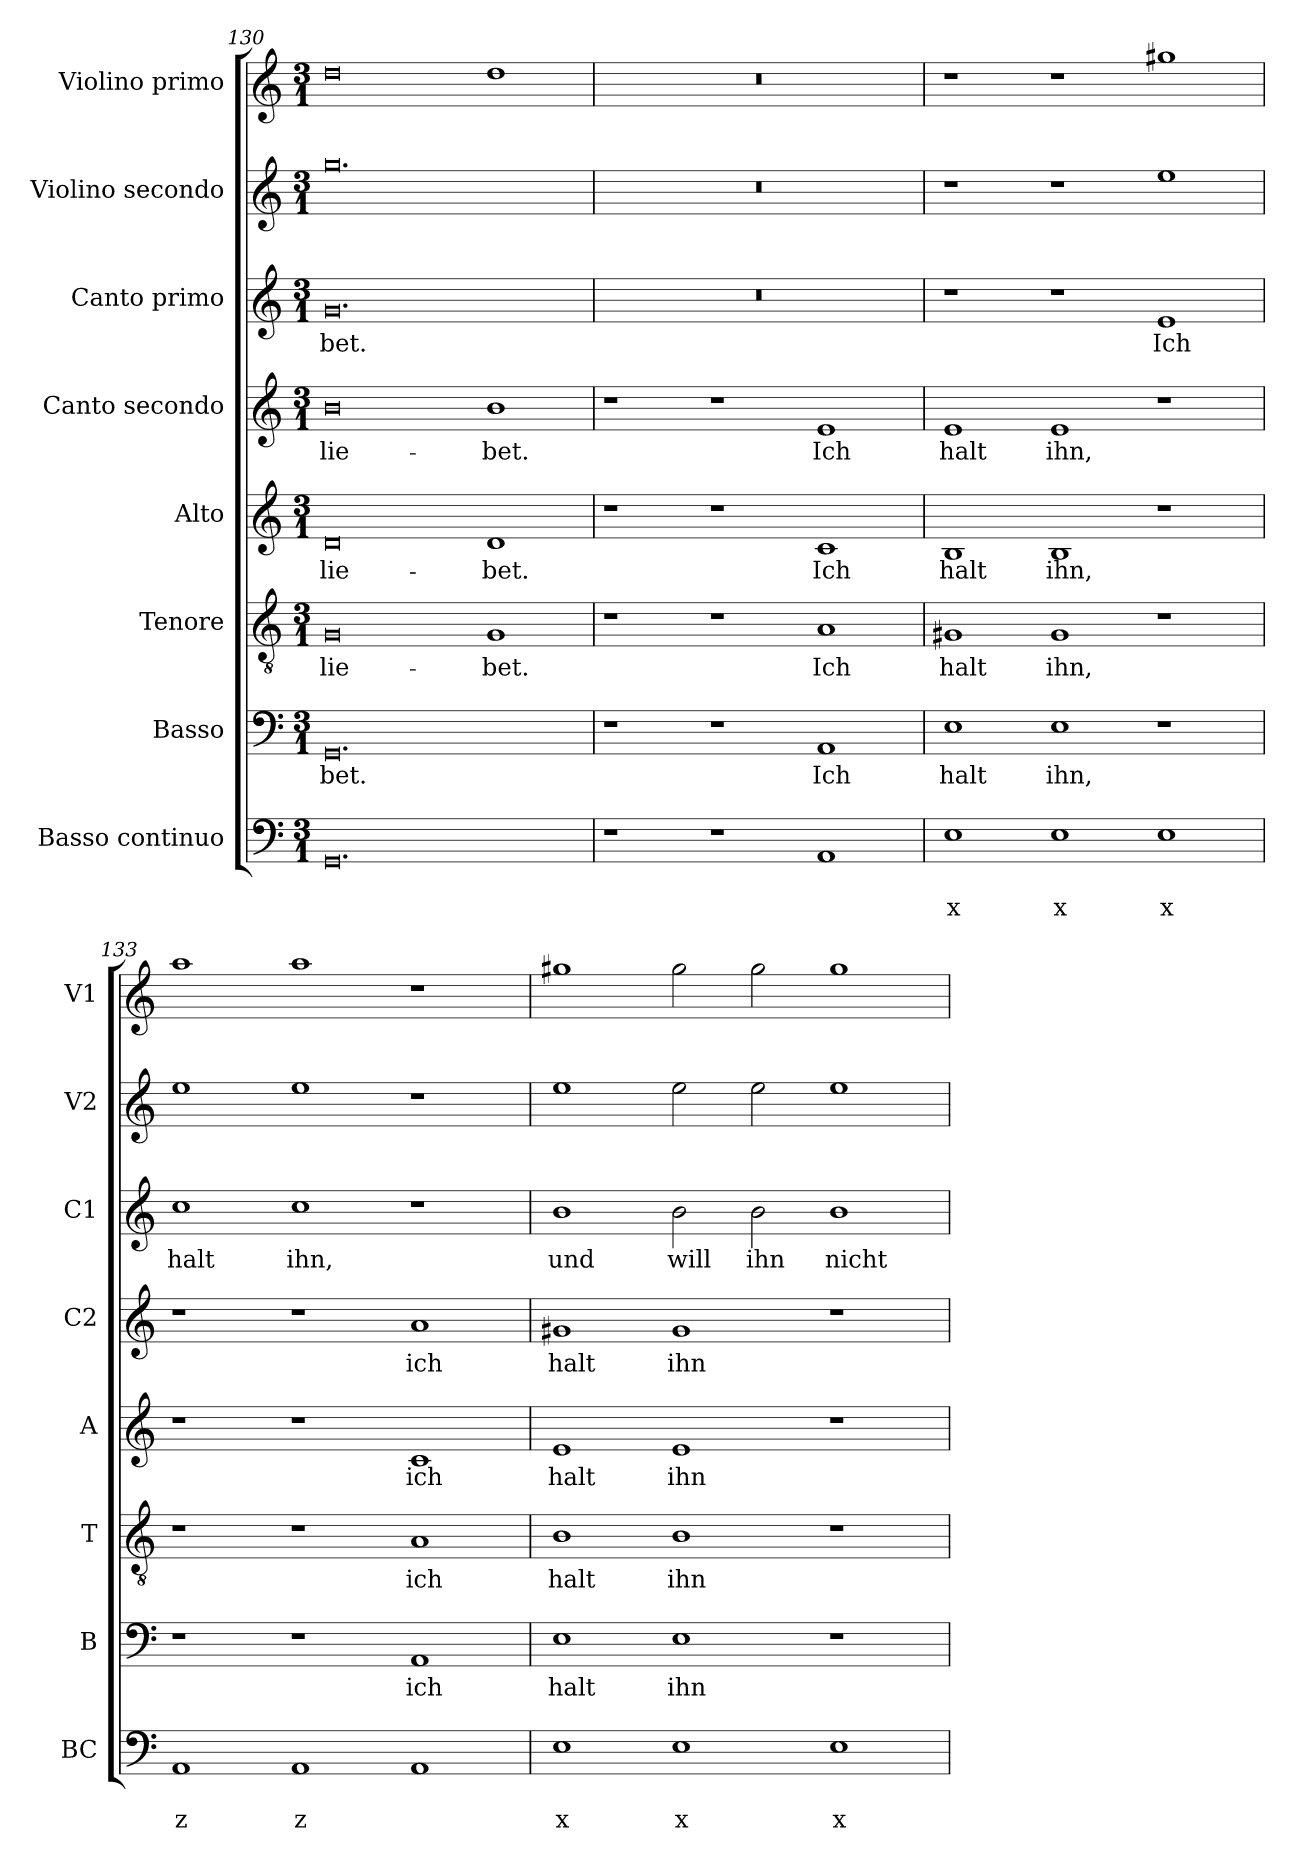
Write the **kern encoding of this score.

**kern	**text	**text	**kern	**text	**kern	**text	**kern	**text	**kern	**text	**kern	**text	**kern	**kern
*part8	*part8	*part8	*part7	*part7	*part6	*part6	*part5	*part5	*part4	*part4	*part3	*part3	*part2	*part1
*staff8	*staff8	*staff8	*staff7	*staff7	*staff6	*staff6	*staff5	*staff5	*staff4	*staff4	*staff3	*staff3	*staff2	*staff1
*I"Basso continuo	*	*	*I"Basso	*	*I"Tenore	*	*I"Alto	*	*I"Canto secondo	*	*I"Canto primo	*	*I"Violino secondo	*I"Violino primo
*I'BC	*	*	*I'B	*	*I'T	*	*I'A	*	*I'C2	*	*I'C1	*	*I'V2	*I'V1
*clefF4	*	*	*clefF4	*	*clefGv2	*	*clefG2	*	*clefG2	*	*clefG2	*	*clefG2	*clefG2
*k[]	*	*	*k[]	*	*k[]	*	*k[]	*	*k[]	*	*k[]	*	*k[]	*k[]
*C:	*	*	*C:	*	*C:	*	*C:	*	*C:	*	*C:	*	*C:	*C:
*M3/1	*	*	*M3/1	*	*M3/1	*	*M3/1	*	*M3/1	*	*M3/1	*	*M3/1	*M3/1
=130	=130	=130	=130	=130	=130	=130	=130	=130	=130	=130	=130	=130	=130	=130
!	!	!	!	!LO:LY:b	!	!LO:LY:b	!	!LO:LY:b	!	!LO:LY:b	!	!LO:LY:b	!	!
0.GG	.	.	0.GG	-bet.	0G	lie-	0d	lie-	0b	lie-	0.g	-bet.	0.gg	0dd
!	!	!	!	!	!	!LO:LY:b	!	!LO:LY:b	!	!LO:LY:b	!	!	!	!
.	.	.	.	.	1G	-bet.	1d	-bet.	1b	-bet.	.	.	.	1dd
=131	=131	=131	=131	=131	=131	=131	=131	=131	=131	=131	=131	=131	=131	=131
1r	.	.	1r	.	1r	.	1r	.	1r	.	0.r	.	0.r	0.r
1r	.	.	1r	.	1r	.	1r	.	1r	.	.	.	.	.
!	!	!	!	!LO:LY:b	!	!LO:LY:b	!	!LO:LY:b	!	!LO:LY:b	!	!	!	!
1AA	.	.	1AA	Ich	1A	Ich	1c	Ich	1e	Ich	.	.	.	.
=132	=132	=132	=132	=132	=132	=132	=132	=132	=132	=132	=132	=132	=132	=132
!	!	!LO:LY:b	!	!LO:LY:b	!	!LO:LY:b	!	!LO:LY:b	!	!LO:LY:b	!	!	!	!
1E	.	x	1E	halt	1G#X	halt	1B	halt	1e	halt	1r	.	1r	1r
!	!	!LO:LY:b	!	!LO:LY:b	!	!LO:LY:b	!	!LO:LY:b	!	!LO:LY:b	!	!	!	!
1E	.	x	1E	ihn,	1G#	ihn,	1B	ihn,	1e	ihn,	1r	.	1r	1r
!	!	!LO:LY:b	!	!	!	!	!	!	!	!	!	!LO:LY:b	!	!
1E	.	x	1r	.	1r	.	1r	.	1r	.	1e	Ich	1ee	1gg#X
=133	=133	=133	=133	=133	=133	=133	=133	=133	=133	=133	=133	=133	=133	=133
!	!	!LO:LY:b	!	!	!	!	!	!	!	!	!	!LO:LY:b	!	!
1AA	.	z	1r	.	1r	.	1r	.	1r	.	1cc	halt	1ee	1aa
!	!	!LO:LY:b	!	!	!	!	!	!	!	!	!	!LO:LY:b	!	!
1AA	.	z	1r	.	1r	.	1r	.	1r	.	1cc	ihn,	1ee	1aa
!	!	!	!	!LO:LY:b	!	!LO:LY:b	!	!LO:LY:b	!	!LO:LY:b	!	!	!	!
1AA	.	.	1AA	ich	1A	ich	1c	ich	1a	ich	1r	.	1r	1r
!!LO:LB:g=z
=134	=134	=134	=134	=134	=134	=134	=134	=134	=134	=134	=134	=134	=134	=134
!	!	!LO:LY:b	!	!LO:LY:b	!	!LO:LY:b	!	!LO:LY:b	!	!LO:LY:b	!	!LO:LY:b	!	!
1E	.	x	1E	halt	1B	halt	1e	halt	1g#X	halt	1b	und	1ee	1gg#X
!	!	!LO:LY:b	!	!LO:LY:b	!	!LO:LY:b	!	!LO:LY:b	!	!LO:LY:b	!	!LO:LY:b	!	!
1E	.	x	1E	ihn	1B	ihn	1e	ihn	1g#	ihn	2b\	will	2ee\	2gg#\
!	!	!	!	!	!	!	!	!	!	!	!	!LO:LY:b	!	!
.	.	.	.	.	.	.	.	.	.	.	2b\	ihn	2ee\	2gg#\
!	!	!LO:LY:b	!	!	!	!	!	!	!	!	!	!LO:LY:b	!	!
1E	.	x	1r	.	1r	.	1r	.	1r	.	1b	nicht	1ee	1gg#
=	=	=	=	=	=	=	=	=	=	=	=	=	=	=
*-	*-	*-	*-	*-	*-	*-	*-	*-	*-	*-	*-	*-	*-	*-
